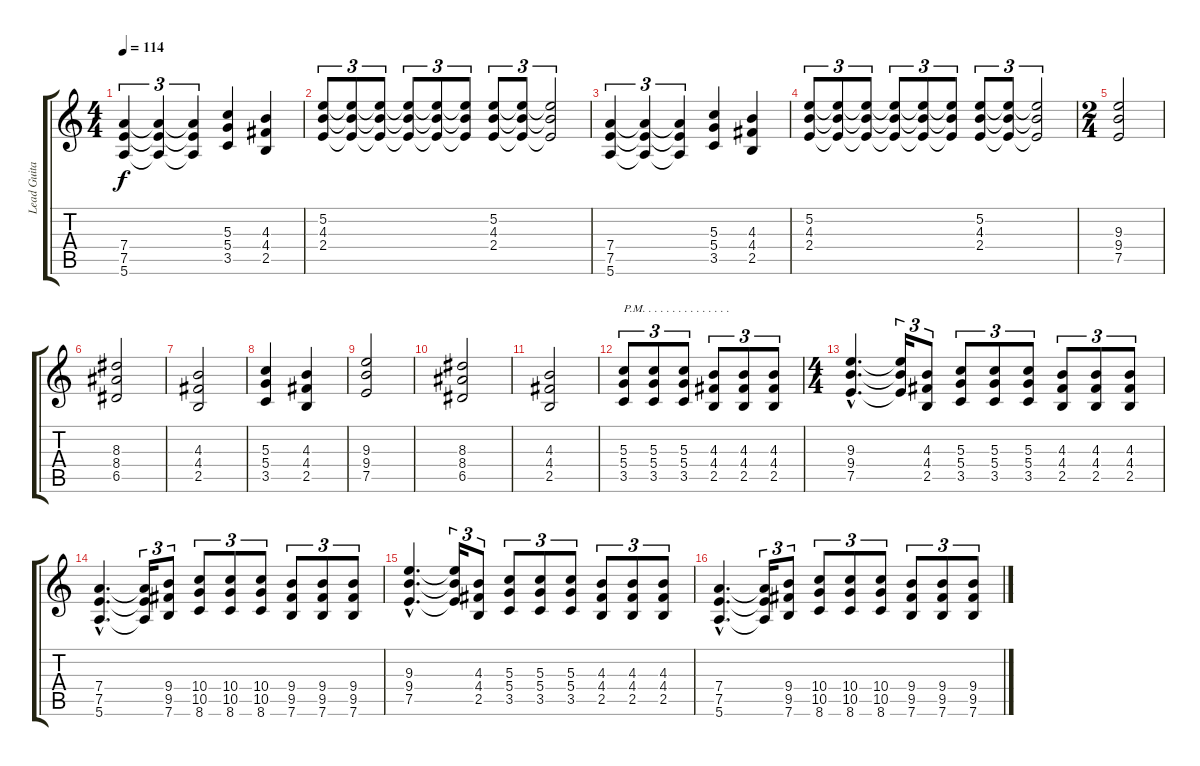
\track ("Lead Guitar" "Lead Guita") {instrument distortionguitar}
\staff {score tabs}
\tuning (E4 B3 G3 D3 A2 E2) {hide}
\ts (4 4)
\tempo 114
\clef g2
\ks c
(7.4 7.5 5.6).4{tu (3 2) dy f} (7.4{t} 7.5{t} 5.6{t}).4{tu (3 2)} (7.4{t} 7.5{t} 5.6{t}).4{tu (3 2)} (5.3 5.4 3.5).4 (4.3 4.4 2.5).4 |
(5.2 4.3 2.4).8{tu (3 2)} (5.2{t} 4.3{t} 2.4{t}).8{tu (3 2)} (5.2{t} 4.3{t} 2.4{t}).8{tu (3 2)} (5.2{t} 4.3{t} 2.4{t}).8{tu (3 2)} (5.2{t} 4.3{t} 2.4{t}).8{tu (3 2)} (5.2{t} 4.3{t} 2.4{t}).8{tu (3 2)} (5.2 4.3 2.4).8{tu (3 2)} (5.2{t} 4.3{t} 2.4{t}).8{tu (3 2)} (5.2{t} 4.3{t} 2.4{t}).2{tu (3 2)} |
(7.4 7.5 5.6).4{tu (3 2)} (7.4{t} 7.5{t} 5.6{t}).4{tu (3 2)} (7.4{t} 7.5{t} 5.6{t}).4{tu (3 2)} (5.3 5.4 3.5).4 (4.3 4.4 2.5).4 |
(5.2 4.3 2.4).8{tu (3 2)} (5.2{t} 4.3{t} 2.4{t}).8{tu (3 2)} (5.2{t} 4.3{t} 2.4{t}).8{tu (3 2)} (5.2{t} 4.3{t} 2.4{t}).8{tu (3 2)} (5.2{t} 4.3{t} 2.4{t}).8{tu (3 2)} (5.2{t} 4.3{t} 2.4{t}).8{tu (3 2)} (5.2 4.3 2.4).8{tu (3 2)} (5.2{t} 4.3{t} 2.4{t}).8{tu (3 2)} (5.2{t} 4.3{t} 2.4{t}).2{tu (3 2)} |
\ts (2 4)
(9.3 9.4 7.5).2 |
(8.3 8.4 6.5).2 |
(4.3 4.4 2.5).2 |
(5.3 5.4 3.5).4 (4.3 4.4 2.5).4 |
(9.3 9.4 7.5).2 |
(8.3 8.4 6.5).2 |
(4.3 4.4 2.5).2 |
(5.3 5.4 3.5).8{tu (3 2) txt "P.M. . . . . . . . . . . . . . ."} (5.3 5.4 3.5).8{tu (3 2)} (5.3 5.4 3.5).8{tu (3 2)} (4.3 4.4 2.5).8{tu (3 2)} (4.3 4.4 2.5).8{tu (3 2)} (4.3 4.4 2.5).8{tu (3 2)} |
\ts (4 4)
(9.3{hac} 9.4{hac} 7.5{hac}).4{d} (9.3{t} 9.4{t} 7.5{t}).16{tu (3 2)} (4.3 4.4 2.5).8{tu (3 2)} (5.3 5.4 3.5).8{tu (3 2)} (5.3 5.4 3.5).8{tu (3 2)} (5.3 5.4 3.5).8{tu (3 2)} (4.3 4.4 2.5).8{tu (3 2)} (4.3 4.4 2.5).8{tu (3 2)} (4.3 4.4 2.5).8{tu (3 2)} |
(7.4{hac} 7.5{hac} 5.6{hac}).4{d} (7.4{t} 7.5{t} 5.6{t}).16{tu (3 2)} (9.4 9.5 7.6).8{tu (3 2)} (10.4 10.5 8.6).8{tu (3 2)} (10.4 10.5 8.6).8{tu (3 2)} (10.4 10.5 8.6).8{tu (3 2)} (9.4 9.5 7.6).8{tu (3 2)} (9.4 9.5 7.6).8{tu (3 2)} (9.4 9.5 7.6).8{tu (3 2)} |
(9.3{hac} 9.4{hac} 7.5{hac}).4{d} (9.3{t} 9.4{t} 7.5{t}).16{tu (3 2)} (4.3 4.4 2.5).8{tu (3 2)} (5.3 5.4 3.5).8{tu (3 2)} (5.3 5.4 3.5).8{tu (3 2)} (5.3 5.4 3.5).8{tu (3 2)} (4.3 4.4 2.5).8{tu (3 2)} (4.3 4.4 2.5).8{tu (3 2)} (4.3 4.4 2.5).8{tu (3 2)} |
(7.4{hac} 7.5{hac} 5.6{hac}).4{d} (7.4{t} 7.5{t} 5.6{t}).16{tu (3 2)} (9.4 9.5 7.6).8{tu (3 2)} (10.4 10.5 8.6).8{tu (3 2)} (10.4 10.5 8.6).8{tu (3 2)} (10.4 10.5 8.6).8{tu (3 2)} (9.4 9.5 7.6).8{tu (3 2)} (9.4 9.5 7.6).8{tu (3 2)} (9.4 9.5 7.6).8{tu (3 2)}
